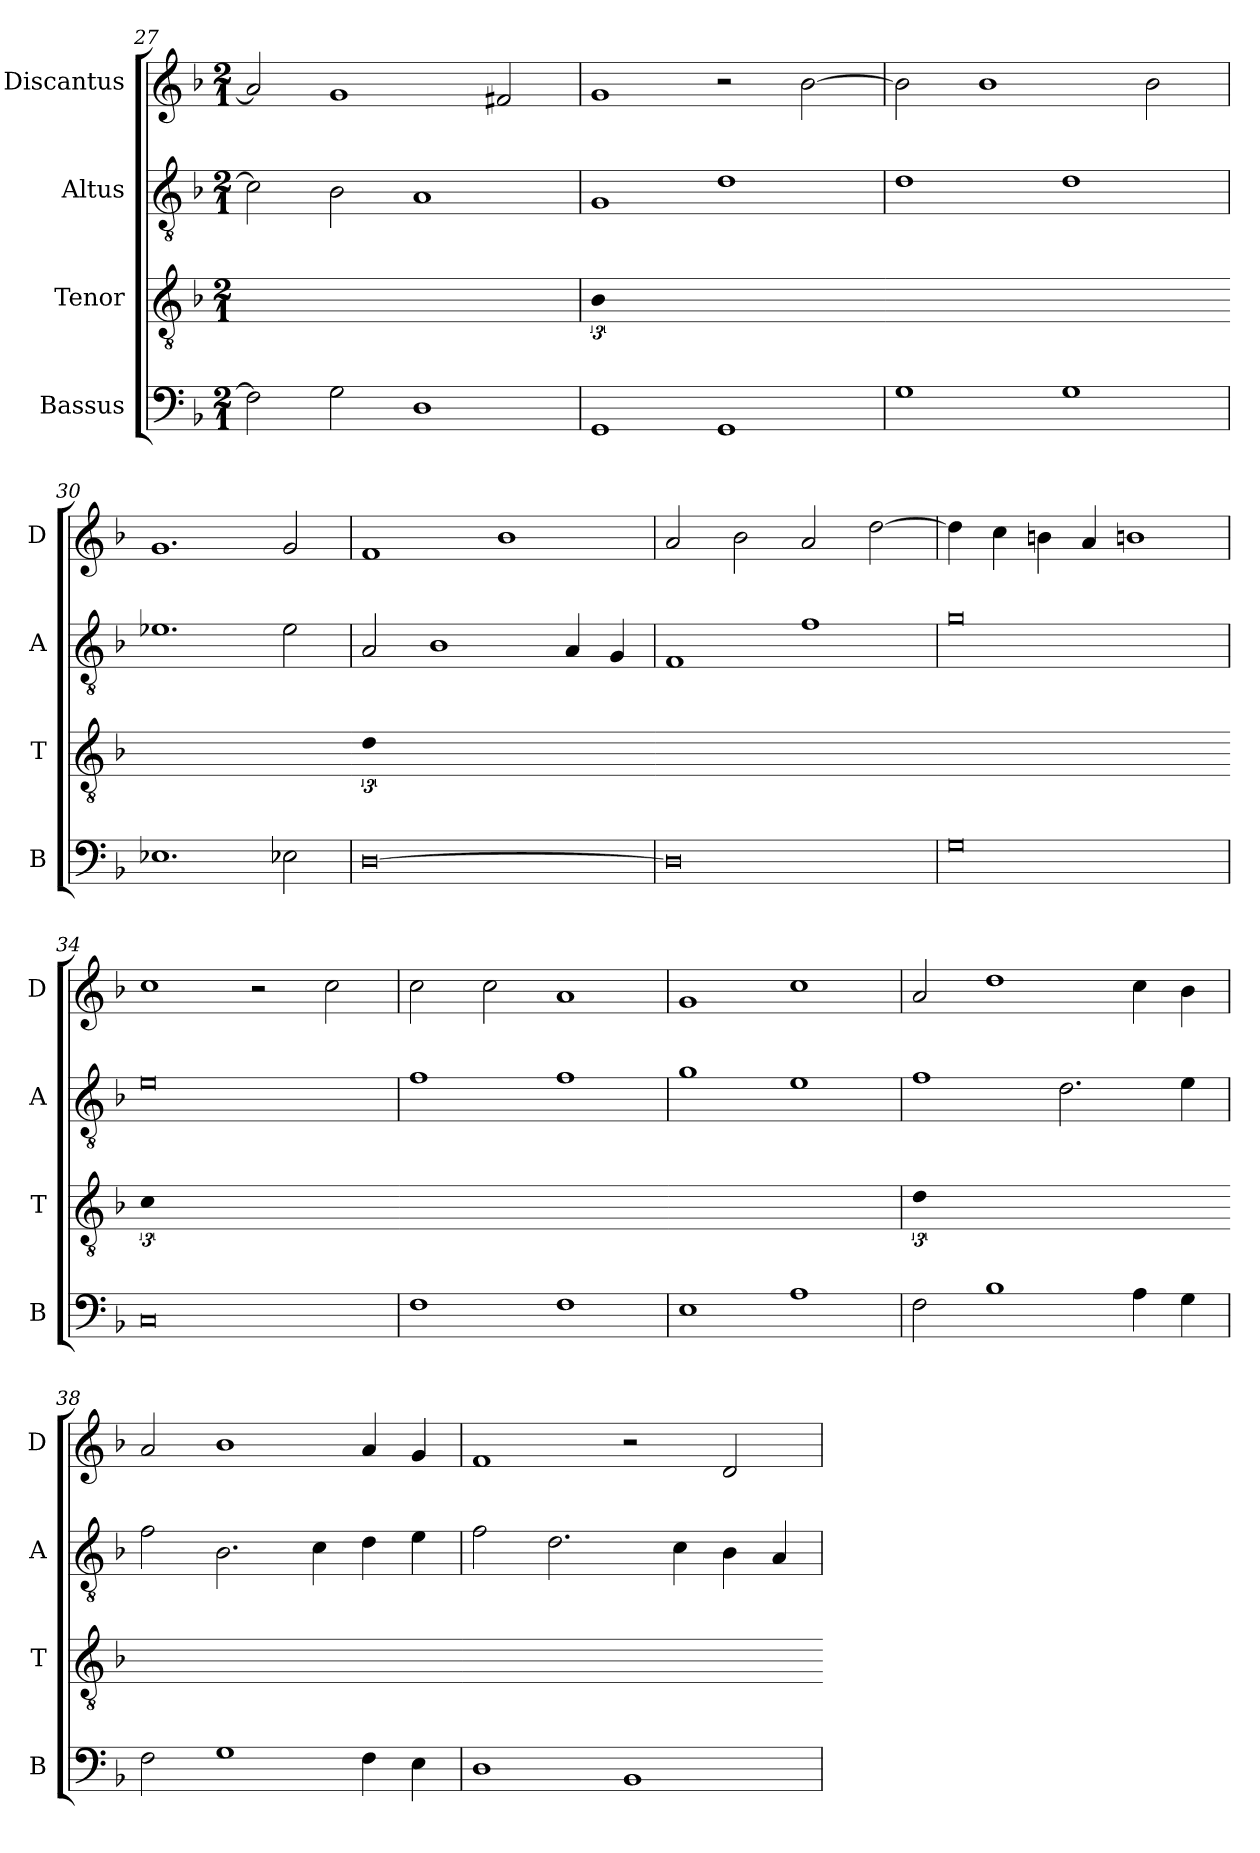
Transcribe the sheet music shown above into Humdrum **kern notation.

**kern	**kern	**kern	**kern
*part4	*part3	*part2	*part1
*staff4	*staff3	*staff2	*staff1
*I"Bassus	*I"Tenor	*I"Altus	*I"Discantus
*I'B	*I'T	*I'A	*I'D
*clefF4	*clefGv2	*clefGv2	*clefG2
*k[b-]	*k[b-]	*k[b-]	*k[b-]
*M2/1	*M2/1	*M2/1	*M2/1
=27	=27	=27	=27
!	!LO:N:vis=2	!	!
2F\]	3%4.ryy	2c\]	2a/]
2G\	.	2B-\	1g
1D	.	1A	.
.	.	.	2f#X/
=28	=28	=28	=28
!	!LO:N:vis=2	!	!
1GG	[y3%4.B-	1G	1g
1GG	.	1d	2r
.	.	.	[2b-\
=29	=29-	=29	=29
!	!LO:N:vis=2	!	!
1G	3%4.B-yy_	1d	2b-\]
.	.	.	1b-
1G	.	1d	.
.	.	.	2b-\
=30	=30-	=30	=30
!	!LO:N:vis=2	!	!
1.E-X	3%4.B-yy]	1.e-X	1.g
2E-X\	.	2e-\	2g/
=31	=31-	=31	=31
!	!LO:N:vis=2	!	!
[0D	[y3%4.d	2A/	1f
.	.	1B-	.
.	.	.	1b-
.	.	4A/	.
.	.	4G/	.
=32	=32-	=32	=32
!	!LO:N:vis=2	!	!
0D]	3%4.dyy_	1F	2a/
.	.	.	2b-\
.	.	1f	2a/
.	.	.	[2dd\
=33	=33-	=33	=33
!	!LO:N:vis=2	!	!
0G	3%4.dyy]	0g	4dd\]
.	.	.	4cc\
.	.	.	4bn\
.	.	.	4a/
.	.	.	1bn
=34	=34-	=34	=34
!	!LO:N:vis=2	!	!
0C	[y3%4.c	0e	1cc
.	.	.	2r
.	.	.	2cc\
=35	=35-	=35	=35
!	!LO:N:vis=2	!	!
1F	3%4.cyy_	1f	2cc\
.	.	.	2cc\
1F	.	1f	1a
=36	=36-	=36	=36
!	!LO:N:vis=2	!	!
1E	3%4.cyy]	1g	1g
1A	.	1e	1cc
=37	=37	=37	=37
!	!LO:N:vis=2	!	!
2F\	[y3%4.d	1f	2a/
1B-	.	.	1dd
.	.	2.d\	.
4A\	.	.	4cc\
4G\	.	4e\	4b-\
=38	=38-	=38	=38
!	!LO:N:vis=2	!	!
2F\	3%4.dyy_	2f\	2a/
1G	.	2.B-\	1b-
.	.	4c\	.
4F\	.	4d\	4a/
4E\	.	4e\	4g/
=39	=39-	=39	=39
!	!LO:N:vis=2	!	!
1D	3%4.dyy]	2f\	1f
.	.	2.d\	.
1BB-	.	.	2r
.	.	4c\	.
.	.	4B-\	2d/
.	.	4A/	.
=	=-	=	=
*-	*-	*-	*-
